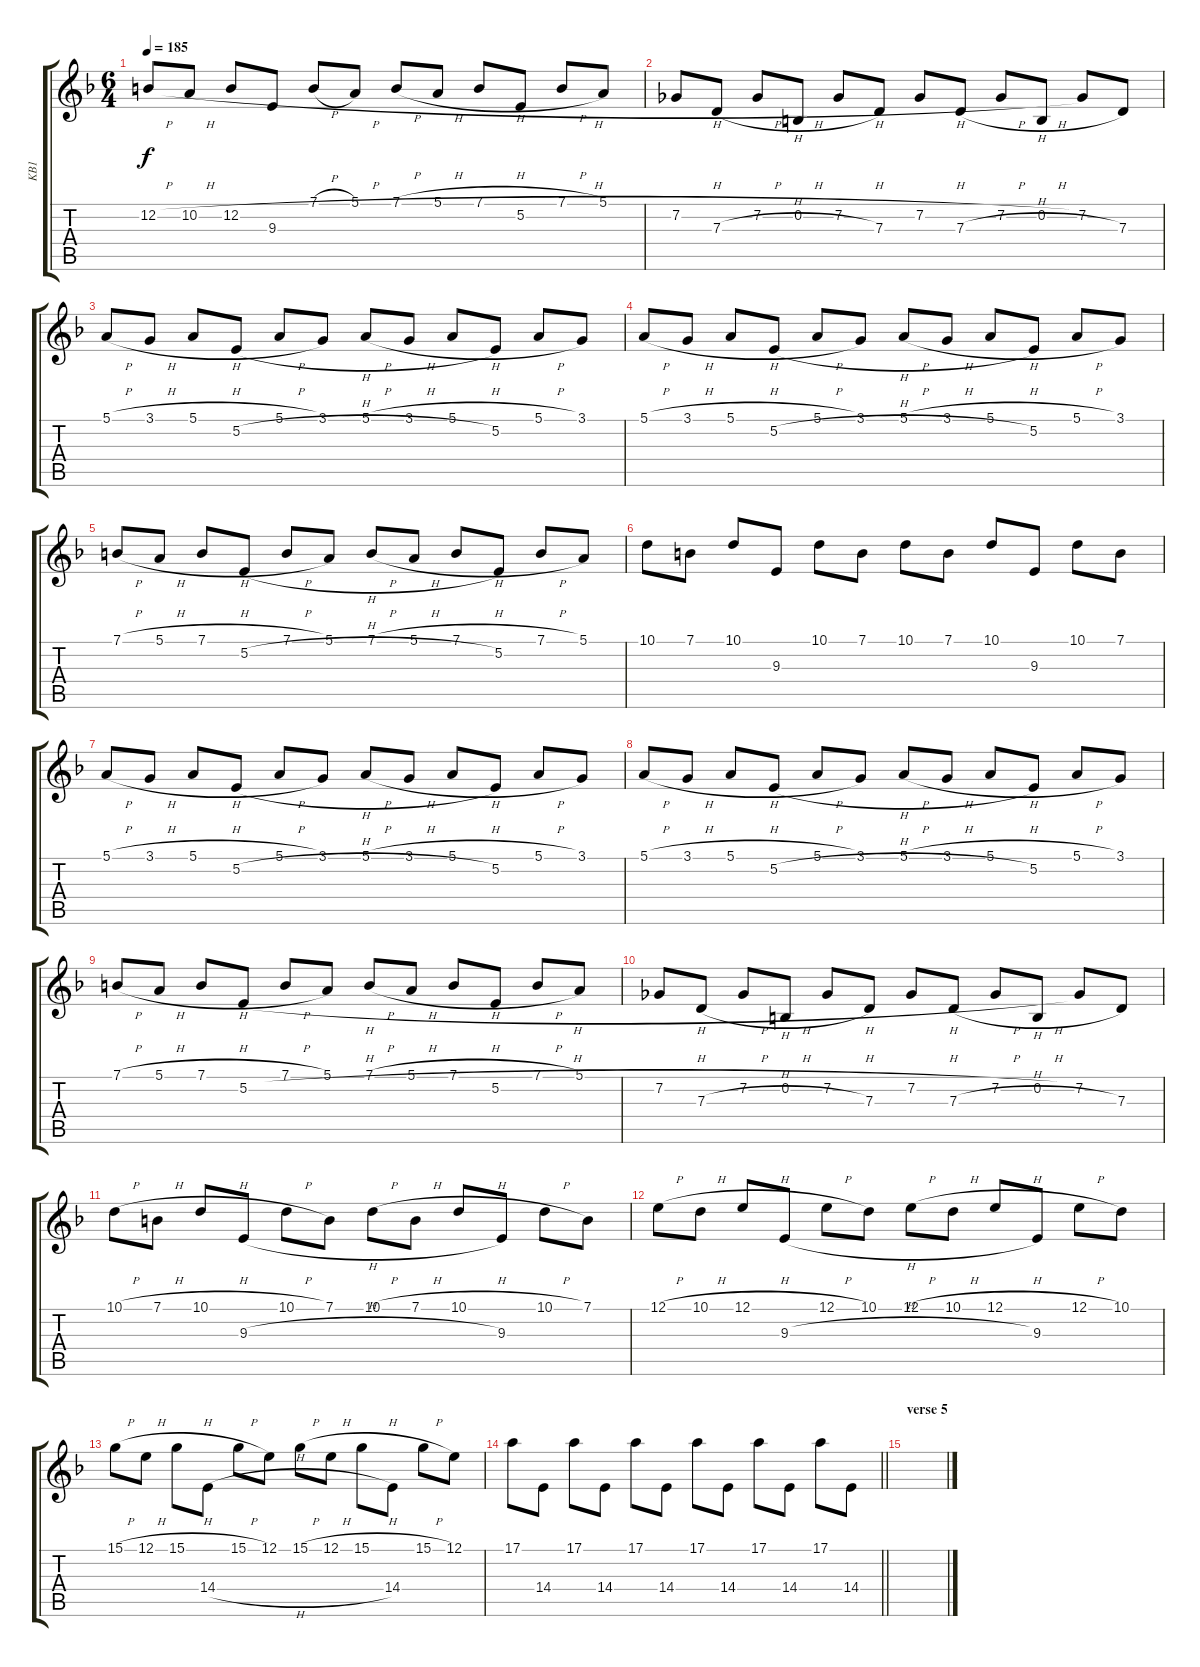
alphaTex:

\track ("KB1" "KB1") {instrument cello}
\staff {score tabs}
\tuning (E4 B3 G3 D3 A2 E2) {hide}
\ts (6 4)
\tempo 185
\clef g2
\ks dminor
12.2{h}.8{dy f} 10.2{h}.8 12.2{h}.8 9.3.8 7.1{h}.8 5.1.8 7.1{h}.8 5.1{h}.8 7.1{h}.8 5.2{h}.8 7.1{h}.8 5.1.8 |
7.2{h}.8 7.3{h}.8 7.2{h}.8 0.2{h}.8 7.2{h}.8 7.3.8 7.2{h}.8 7.3{h}.8 7.2{h}.8 0.2{h}.8 7.2.8 7.3.8 |
5.1{h}.8{instrument cello} 3.1{h}.8 5.1{h}.8 5.2{h}.8 5.1{h}.8 3.1.8 5.1{h}.8 3.1{h}.8 5.1{h}.8 5.2.8 5.1{h}.8 3.1.8 |
5.1{h}.8 3.1{h}.8 5.1{h}.8 5.2{h}.8 5.1{h}.8 3.1.8 5.1{h}.8 3.1{h}.8 5.1{h}.8 5.2.8 5.1{h}.8 3.1.8 |
7.1{h}.8 5.1{h}.8 7.1{h}.8 5.2{h}.8 7.1{h}.8 5.1.8 7.1{h}.8 5.1{h}.8 7.1{h}.8 5.2.8 7.1{h}.8 5.1.8 |
10.1.8 7.1.8 10.1.8 9.3.8 10.1.8 7.1.8 10.1.8 7.1.8 10.1.8 9.3.8 10.1.8 7.1.8 |
5.1{h}.8{instrument cello} 3.1{h}.8 5.1{h}.8 5.2{h}.8 5.1{h}.8 3.1.8 5.1{h}.8 3.1{h}.8 5.1{h}.8 5.2.8 5.1{h}.8 3.1.8 |
5.1{h}.8 3.1{h}.8 5.1{h}.8 5.2{h}.8 5.1{h}.8 3.1.8 5.1{h}.8 3.1{h}.8 5.1{h}.8 5.2.8 5.1{h}.8 3.1.8 |
7.1{h}.8 5.1{h}.8 7.1{h}.8 5.2{h}.8 7.1{h}.8 5.1.8 7.1{h}.8 5.1{h}.8 7.1{h}.8 5.2{h}.8 7.1{h}.8 5.1.8 |
7.2{h}.8 7.3{h}.8 7.2{h}.8 0.2{h}.8 7.2{h}.8 7.3.8 7.2{h}.8 7.3{h}.8 7.2{h}.8 0.2{h}.8 7.2.8 7.3.8 |
10.1{h}.8 7.1{h}.8 10.1{h}.8 9.3{h}.8 10.1{h}.8 7.1.8 10.1{h}.8 7.1{h}.8 10.1{h}.8 9.3.8 10.1{h}.8 7.1.8 |
12.1{h}.8 10.1{h}.8 12.1{h}.8 9.3{h}.8 12.1{h}.8 10.1.8 12.1{h}.8 10.1{h}.8 12.1{h}.8 9.3.8 12.1{h}.8 10.1.8 |
15.1{h}.8 12.1{h}.8 15.1{h}.8 14.4{h}.8 15.1{h}.8 12.1.8 15.1{h}.8 12.1{h}.8 15.1{h}.8 14.4.8 15.1{h}.8 12.1.8 |
\barLineRight lightlight
17.1.8 14.4.8 17.1.8 14.4.8 17.1.8 14.4.8 17.1.8 14.4.8 17.1.8 14.4.8 17.1.8 14.4.8 |
\section ("" "verse 5")
